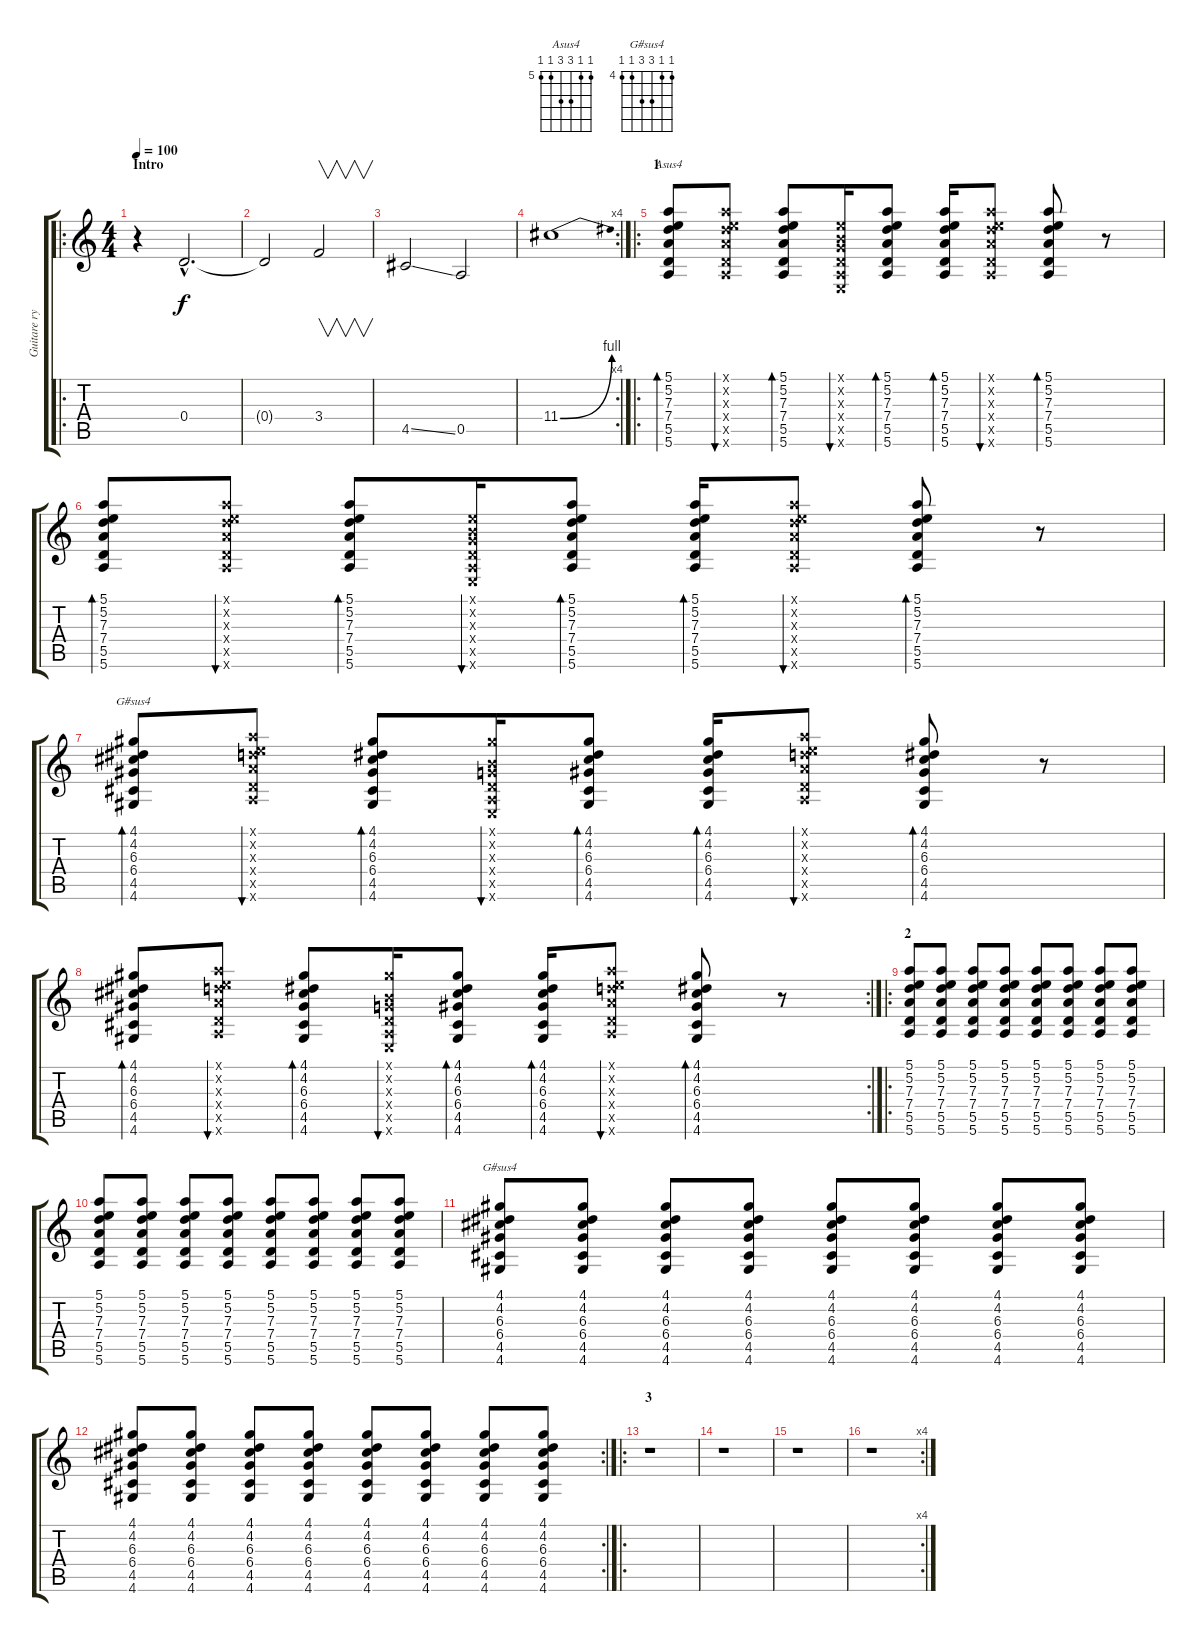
\track ("Guitare rythm" "Guitare ry") {instrument overdrivenguitar}
\staff {score tabs}
\tuning (E4 B3 G3 D3 A2 E2) {hide}
\chord ("Asus4" 5 5 7 7 5 5) {firstfret 5}
\chord ("G#sus4" 4 4 6 6 4 4) {firstfret 3}
\chord ("G#sus4" 4 4 6 6 4 4) {firstfret 4}
\ro
\ts (4 4)
\section ("" "Intro")
\tempo 100
\clef g2
\ks c
r.4{dy f volume 16 instrument electricguitarmuted} 0.4{hac}.2{d} |
0.4{t}.2 3.4.2{v} |
4.5{ss}.2 0.5.2 |
\rc 4
11.4{be (bend 0 0 60 4)}.1 |
\ro
\section ("" "1")
(5.1 5.2 7.3 7.4 5.5 5.6).8{bd 30 ch "Asus4" volume 12 instrument overdrivenguitar} (5.1{x} 5.2{x} 7.3{x} 7.4{x} 5.5{x} 5.6{x}).8{bu 30} (5.1 5.2 7.3 7.4 5.5 5.6).8{bd 30} (0.1{x} 0.2{x} 0.3{x} 0.4{x} 0.5{x} 0.6{x}).16{bu 30} (5.1 5.2 7.3 7.4 5.5 5.6).8{bd 30} (5.1 5.2 7.3 7.4 5.5 5.6).16{bd 30} (5.1{x} 5.2{x} 7.3{x} 7.4{x} 5.5{x} 5.6{x}).8{bu 30} (5.1 5.2 7.3 7.4 5.5 5.6).8{bd 30} r.8 |
(5.1 5.2 7.3 7.4 5.5 5.6).8{bd 30} (5.1{x} 5.2{x} 7.3{x} 7.4{x} 5.5{x} 5.6{x}).8{bu 30} (5.1 5.2 7.3 7.4 5.5 5.6).8{bd 30} (0.1{x} 0.2{x} 0.3{x} 0.4{x} 0.5{x} 0.6{x}).16{bu 30} (5.1 5.2 7.3 7.4 5.5 5.6).8{bd 30} (5.1 5.2 7.3 7.4 5.5 5.6).16{bd 30} (5.1{x} 5.2{x} 7.3{x} 7.4{x} 5.5{x} 5.6{x}).8{bu 30} (5.1 5.2 7.3 7.4 5.5 5.6).8{bd 30} r.8 |
(4.1 4.2 6.3 6.4 4.5 4.6).8{bd 30 ch "G#sus4"} (5.1{x} 5.2{x} 7.3{x} 7.4{x} 5.5{x} 5.6{x}).8{bu 30} (4.1 4.2 6.3 6.4 4.5 4.6).8{bd 30} (4.1{x} 0.2{x} 0.3{x} 0.4{x} 0.5{x} 0.6{x}).16{bu 30} (4.1 4.2 6.3 6.4 4.5 4.6).8{bd 30} (4.1 4.2 6.3 6.4 4.5 4.6).16{bd 30} (5.1{x} 5.2{x} 7.3{x} 7.4{x} 5.5{x} 5.6{x}).8{bu 30} (4.1 4.2 6.3 6.4 4.5 4.6).8{bd 30} r.8 |
\rc 2
(4.1 4.2 6.3 6.4 4.5 4.6).8{bd 30} (5.1{x} 5.2{x} 7.3{x} 7.4{x} 5.5{x} 5.6{x}).8{bu 30} (4.1 4.2 6.3 6.4 4.5 4.6).8{bd 30} (4.1{x} 0.2{x} 0.3{x} 0.4{x} 0.5{x} 0.6{x}).16{bu 30} (4.1 4.2 6.3 6.4 4.5 4.6).8{bd 30} (4.1 4.2 6.3 6.4 4.5 4.6).16{bd 30} (5.1{x} 5.2{x} 7.3{x} 7.4{x} 5.5{x} 5.6{x}).8{bu 30} (4.1 4.2 6.3 6.4 4.5 4.6).8{bd 30} r.8 |
\ro
\section ("" "2")
(5.1 5.2 7.3 7.4 5.5 5.6).8 (5.1 5.2 7.3 7.4 5.5 5.6).8 (5.1 5.2 7.3 7.4 5.5 5.6).8 (5.1 5.2 7.3 7.4 5.5 5.6).8 (5.1 5.2 7.3 7.4 5.5 5.6).8 (5.1 5.2 7.3 7.4 5.5 5.6).8 (5.1 5.2 7.3 7.4 5.5 5.6).8 (5.1 5.2 7.3 7.4 5.5 5.6).8 |
(5.1 5.2 7.3 7.4 5.5 5.6).8 (5.1 5.2 7.3 7.4 5.5 5.6).8 (5.1 5.2 7.3 7.4 5.5 5.6).8 (5.1 5.2 7.3 7.4 5.5 5.6).8 (5.1 5.2 7.3 7.4 5.5 5.6).8 (5.1 5.2 7.3 7.4 5.5 5.6).8 (5.1 5.2 7.3 7.4 5.5 5.6).8 (5.1 5.2 7.3 7.4 5.5 5.6).8 |
(4.1 4.2 6.3 6.4 4.5 4.6).8{ch "G#sus4"} (4.1 4.2 6.3 6.4 4.5 4.6).8 (4.1 4.2 6.3 6.4 4.5 4.6).8 (4.1 4.2 6.3 6.4 4.5 4.6).8 (4.1 4.2 6.3 6.4 4.5 4.6).8 (4.1 4.2 6.3 6.4 4.5 4.6).8 (4.1 4.2 6.3 6.4 4.5 4.6).8 (4.1 4.2 6.3 6.4 4.5 4.6).8 |
\rc 2
(4.1 4.2 6.3 6.4 4.5 4.6).8 (4.1 4.2 6.3 6.4 4.5 4.6).8 (4.1 4.2 6.3 6.4 4.5 4.6).8 (4.1 4.2 6.3 6.4 4.5 4.6).8 (4.1 4.2 6.3 6.4 4.5 4.6).8 (4.1 4.2 6.3 6.4 4.5 4.6).8 (4.1 4.2 6.3 6.4 4.5 4.6).8 (4.1 4.2 6.3 6.4 4.5 4.6).8 |
\ro
\section ("" "3")
r.1 |
r.1 |
r.1 |
\rc 4
r.1
